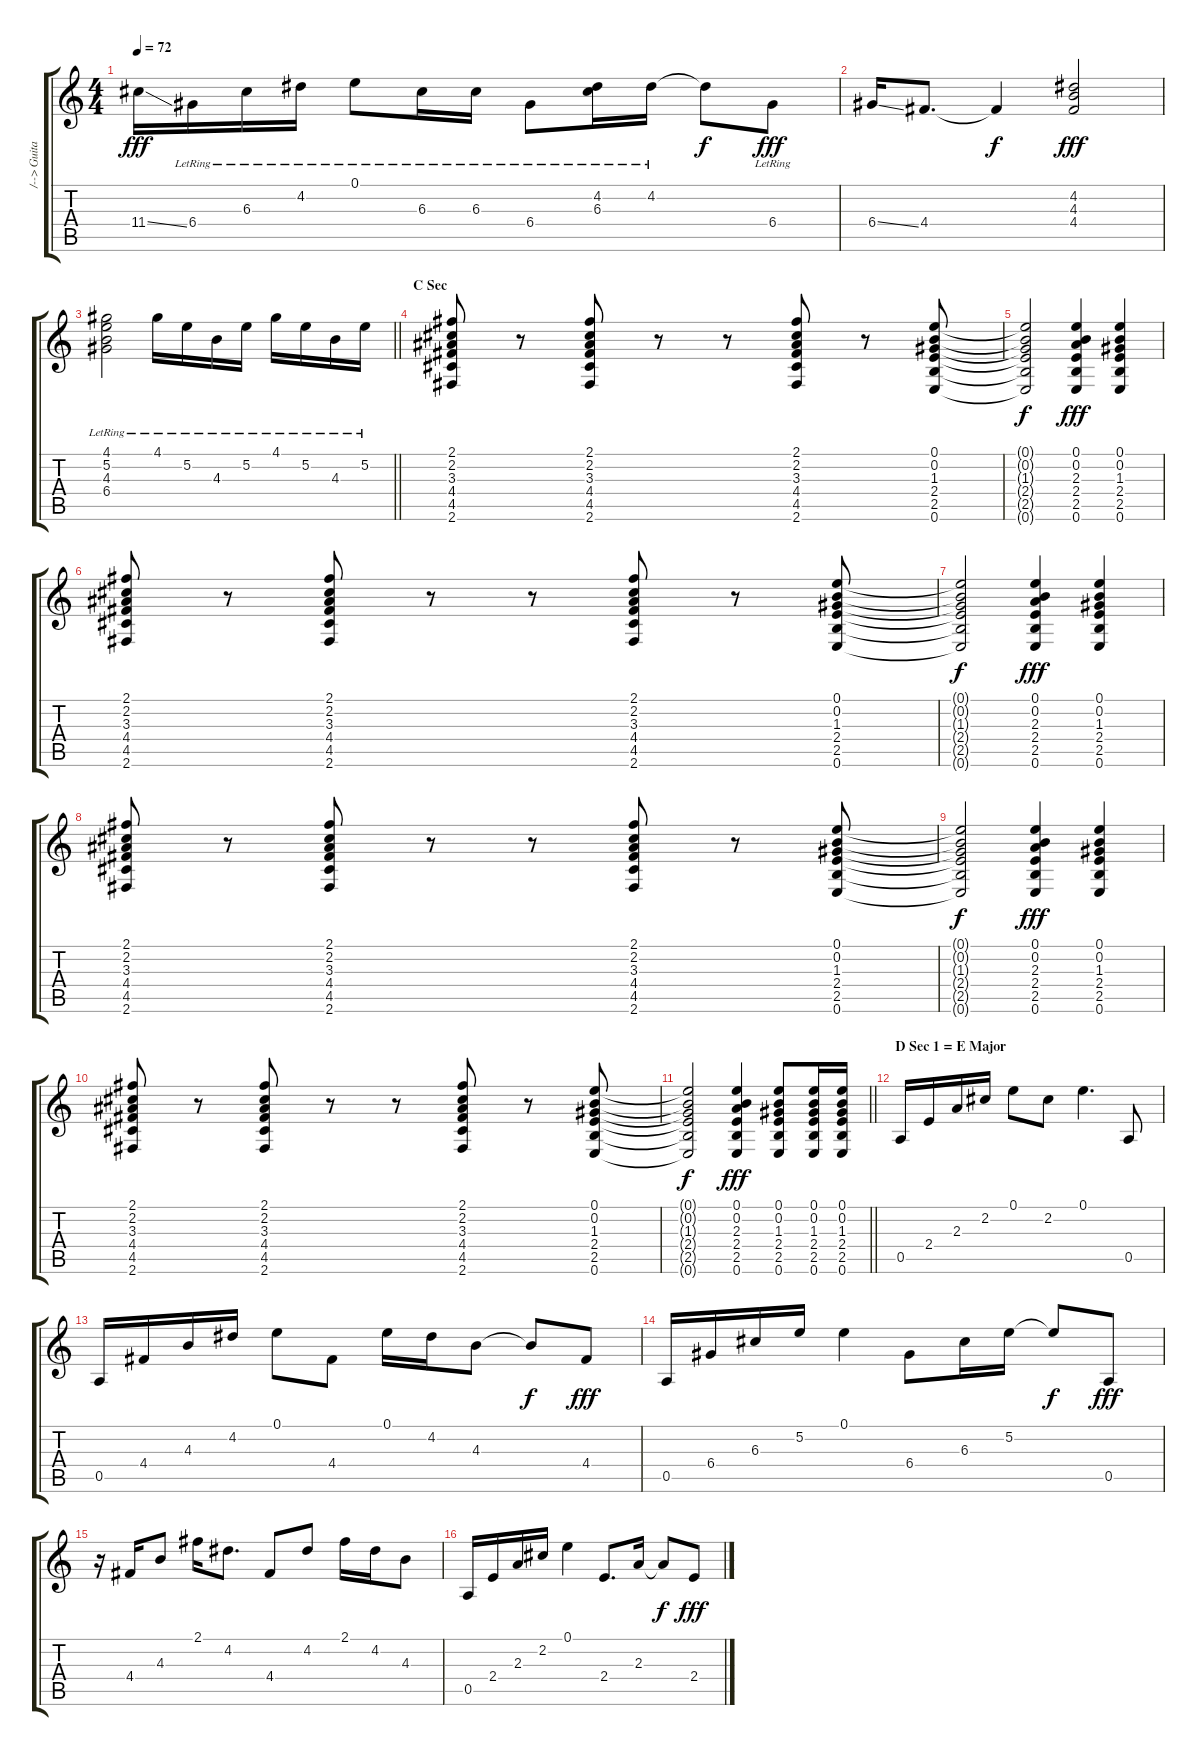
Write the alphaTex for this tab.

\track ("/--> Guitarra Acustica <---/" "/--> Guita") {instrument acousticguitarsteel}
\staff {score tabs}
\tuning (E4 B3 G3 D3 A2 E2) {hide}
\ts (4 4)
\tempo 72
\clef g2
\ks c
11.4{ss}.16{dy fff} 6.4{lr}.16 6.3{lr}.16 4.2{lr}.16 0.1{lr}.8 6.3{lr}.16 6.3{lr}.16 6.4{lr}.8 (4.2{lr} 6.3{lr}).16 4.2{lr}.16 4.2{t}.8{dy f} 6.4{lr}.8{dy fff} |
6.4{ss}.16 4.4.8{d} 4.4{t}.4{dy f} (4.2 4.3 4.4).2{dy fff} |
\barLineRight lightlight
(4.1 5.2{lr} 4.3{lr} 6.4{lr}).2 4.1{lr}.16 5.2{lr}.16 4.3{lr}.16 5.2{lr}.16 4.1{lr}.16 5.2{lr}.16 4.3{lr}.16 5.2{lr}.16 |
\section ("" "C Sec")
(2.1 2.2 3.3 4.4 4.5 2.6).8 r.8 (2.1 2.2 3.3 4.4 4.5 2.6).8 r.8 r.8 (2.1 2.2 3.3 4.4 4.5 2.6).8 r.8 (0.1 0.2 1.3 2.4 2.5 0.6).8 |
(0.1{t} 0.2{t} 1.3{t} 2.4{t} 2.5{t} 0.6{t}).2{dy f} (0.1 0.2 2.3 2.4 2.5 0.6).4{dy fff} (0.1 0.2 1.3 2.4 2.5 0.6).4 |
(2.1 2.2 3.3 4.4 4.5 2.6).8 r.8 (2.1 2.2 3.3 4.4 4.5 2.6).8 r.8 r.8 (2.1 2.2 3.3 4.4 4.5 2.6).8 r.8 (0.1 0.2 1.3 2.4 2.5 0.6).8 |
(0.1{t} 0.2{t} 1.3{t} 2.4{t} 2.5{t} 0.6{t}).2{dy f} (0.1 0.2 2.3 2.4 2.5 0.6).4{dy fff} (0.1 0.2 1.3 2.4 2.5 0.6).4 |
(2.1 2.2 3.3 4.4 4.5 2.6).8 r.8 (2.1 2.2 3.3 4.4 4.5 2.6).8 r.8 r.8 (2.1 2.2 3.3 4.4 4.5 2.6).8 r.8 (0.1 0.2 1.3 2.4 2.5 0.6).8 |
(0.1{t} 0.2{t} 1.3{t} 2.4{t} 2.5{t} 0.6{t}).2{dy f} (0.1 0.2 2.3 2.4 2.5 0.6).4{dy fff} (0.1 0.2 1.3 2.4 2.5 0.6).4 |
(2.1 2.2 3.3 4.4 4.5 2.6).8 r.8 (2.1 2.2 3.3 4.4 4.5 2.6).8 r.8 r.8 (2.1 2.2 3.3 4.4 4.5 2.6).8 r.8 (0.1 0.2 1.3 2.4 2.5 0.6).8 |
\barLineRight lightlight
(0.1{t} 0.2{t} 1.3{t} 2.4{t} 2.5{t} 0.6{t}).2{dy f} (0.1 0.2 2.3 2.4 2.5 0.6).4{dy fff} (0.1 0.2 1.3 2.4 2.5 0.6).8 (0.1 0.2 1.3 2.4 2.5 0.6).16 (0.1 0.2 1.3 2.4 2.5 0.6).16 |
\section ("" "D Sec 1 = E Major")
0.5.16 2.4.16 2.3.16 2.2.16 0.1.8 2.2.8 0.1.4{d} 0.5.8 |
0.5.16 4.4.16 4.3.16 4.2.16 0.1.8 4.4.8 0.1.16 4.2.16 4.3.8 4.3{t}.8{dy f} 4.4.8{dy fff} |
0.5.16 6.4.16 6.3.16 5.2.16 0.1.4 6.4.8 6.3.16 5.2.16 5.2{t}.8{dy f} 0.5.8{dy fff} |
r.16 4.4.16 4.3.8 2.1.16 4.2.8{d} 4.4.8 4.2.8 2.1.16 4.2.16 4.3.8 |
0.5.16 2.4.16 2.3.16 2.2.16 0.1.4 2.4.8{d} 2.3.16 2.3{t}.8{dy f} 2.4.8{dy fff}
